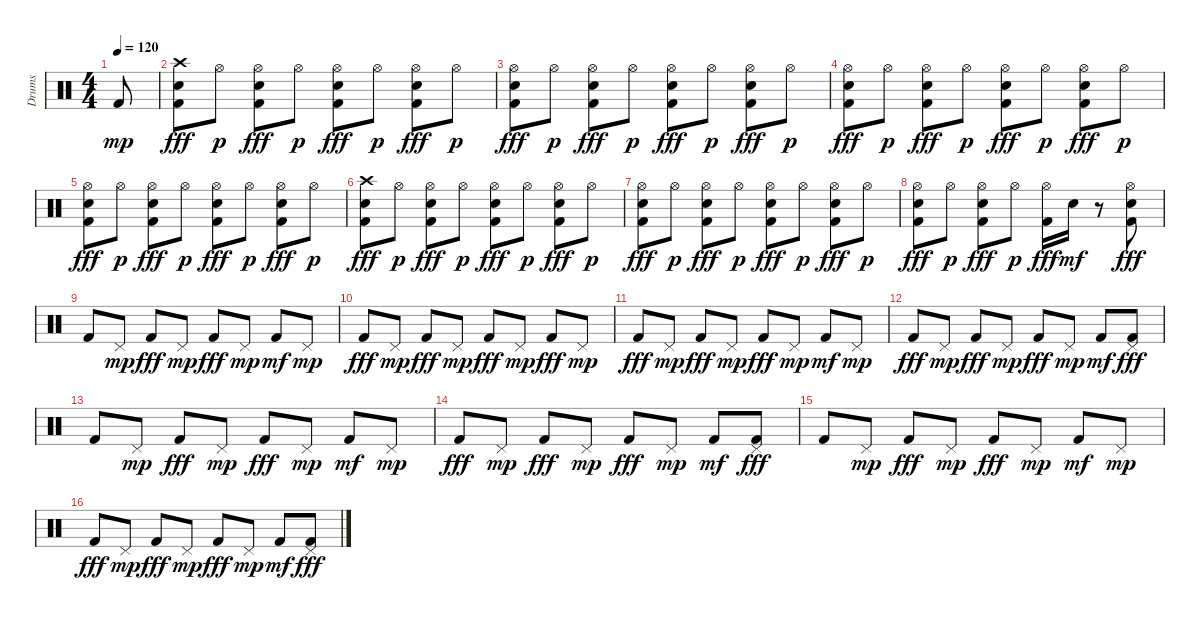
\track ("Drums" "Drums") {instrument percussion}
\staff {score}
\articulation defaults
\ts (4 4)
\tempo 120
\clef neutral
\ks c "Kick (hit) 2".8{dy mp}
|
("Crash high (hit)" "Snare (hit) 2" "Kick (hit) 2").8{dy fff} "Hi-Hat (open)".8{dy p} ("Hi-Hat (open)" "Snare (hit) 2" "Kick (hit) 2").8{dy fff} "Hi-Hat (open)".8{dy p} ("Hi-Hat (open)" "Snare (hit) 2" "Kick (hit) 2").8{dy fff} "Hi-Hat (open)".8{dy p} ("Hi-Hat (open)" "Snare (hit) 2" "Kick (hit) 2").8{dy fff} "Hi-Hat (open)".8{dy p} |
("Hi-Hat (open)" "Snare (hit) 2" "Kick (hit) 2").8{dy fff} "Hi-Hat (open)".8{dy p} ("Hi-Hat (open)" "Snare (hit) 2" "Kick (hit) 2").8{dy fff} "Hi-Hat (open)".8{dy p} ("Hi-Hat (open)" "Snare (hit) 2" "Kick (hit) 2").8{dy fff} "Hi-Hat (open)".8{dy p} ("Hi-Hat (open)" "Snare (hit) 2" "Kick (hit) 2").8{dy fff} "Hi-Hat (open)".8{dy p} |
("Hi-Hat (open)" "Snare (hit) 2" "Kick (hit) 2").8{dy fff} "Hi-Hat (open)".8{dy p} ("Hi-Hat (open)" "Snare (hit) 2" "Kick (hit) 2").8{dy fff} "Hi-Hat (open)".8{dy p} ("Hi-Hat (open)" "Snare (hit) 2" "Kick (hit) 2").8{dy fff} "Hi-Hat (open)".8{dy p} ("Hi-Hat (open)" "Snare (hit) 2" "Kick (hit) 2").8{dy fff} "Hi-Hat (open)".8{dy p} |
("Hi-Hat (open)" "Snare (hit) 2" "Kick (hit) 2").8{dy fff} "Hi-Hat (open)".8{dy p} ("Hi-Hat (open)" "Snare (hit) 2" "Kick (hit) 2").8{dy fff} "Hi-Hat (open)".8{dy p} ("Hi-Hat (open)" "Snare (hit) 2" "Kick (hit) 2").8{dy fff} "Hi-Hat (open)".8{dy p} ("Hi-Hat (open)" "Snare (hit) 2" "Kick (hit) 2").8{dy fff} "Hi-Hat (open)".8{dy p} |
("Crash high (hit)" "Snare (hit) 2" "Kick (hit) 2").8{dy fff} "Hi-Hat (open)".8{dy p} ("Hi-Hat (open)" "Snare (hit) 2" "Kick (hit) 2").8{dy fff} "Hi-Hat (open)".8{dy p} ("Hi-Hat (open)" "Snare (hit) 2" "Kick (hit) 2").8{dy fff} "Hi-Hat (open)".8{dy p} ("Hi-Hat (open)" "Snare (hit) 2" "Kick (hit) 2").8{dy fff} "Hi-Hat (open)".8{dy p} |
("Hi-Hat (open)" "Snare (hit) 2" "Kick (hit) 2").8{dy fff} "Hi-Hat (open)".8{dy p} ("Hi-Hat (open)" "Snare (hit) 2" "Kick (hit) 2").8{dy fff} "Hi-Hat (open)".8{dy p} ("Hi-Hat (open)" "Snare (hit) 2" "Kick (hit) 2").8{dy fff} "Hi-Hat (open)".8{dy p} ("Hi-Hat (open)" "Snare (hit) 2" "Kick (hit) 2").8{dy fff} "Hi-Hat (open)".8{dy p} |
("Hi-Hat (open)" "Snare (hit) 2" "Kick (hit) 2").8{dy fff} "Hi-Hat (open)".8{dy p} ("Hi-Hat (open)" "Snare (hit) 2" "Kick (hit) 2").8{dy fff} "Hi-Hat (open)".8{dy p} ("Hi-Hat (open)" "Kick (hit) 2").16{dy fff} "Snare (hit) 2".16{dy mf} r.8 ("Hi-Hat (open)" "Snare (hit) 2" "Kick (hit) 2").8{dy fff} |
"Kick (hit) 2".8 "Pedal Hi-Hat (hit)".8{dy mp} "Kick (hit) 2".8{dy fff} "Pedal Hi-Hat (hit)".8{dy mp} "Kick (hit) 2".8{dy fff} "Pedal Hi-Hat (hit)".8{dy mp} "Kick (hit) 2".8{dy mf} "Pedal Hi-Hat (hit)".8{dy mp} |
"Kick (hit) 2".8{dy fff} "Pedal Hi-Hat (hit)".8{dy mp} "Kick (hit) 2".8{dy fff} "Pedal Hi-Hat (hit)".8{dy mp} "Kick (hit) 2".8{dy fff} "Pedal Hi-Hat (hit)".8{dy mp} "Kick (hit) 2".8{dy fff} "Pedal Hi-Hat (hit)".8{dy mp} |
"Kick (hit) 2".8{dy fff} "Pedal Hi-Hat (hit)".8{dy mp} "Kick (hit) 2".8{dy fff} "Pedal Hi-Hat (hit)".8{dy mp} "Kick (hit) 2".8{dy fff} "Pedal Hi-Hat (hit)".8{dy mp} "Kick (hit) 2".8{dy mf} "Pedal Hi-Hat (hit)".8{dy mp} |
"Kick (hit) 2".8{dy fff} "Pedal Hi-Hat (hit)".8{dy mp} "Kick (hit) 2".8{dy fff} "Pedal Hi-Hat (hit)".8{dy mp} "Kick (hit) 2".8{dy fff} "Pedal Hi-Hat (hit)".8{dy mp} "Kick (hit) 2".8{dy mf} ("Pedal Hi-Hat (hit)" "Kick (hit) 2").8{dy fff} |
"Kick (hit) 2".8 "Pedal Hi-Hat (hit)".8{dy mp} "Kick (hit) 2".8{dy fff} "Pedal Hi-Hat (hit)".8{dy mp} "Kick (hit) 2".8{dy fff} "Pedal Hi-Hat (hit)".8{dy mp} "Kick (hit) 2".8{dy mf} "Pedal Hi-Hat (hit)".8{dy mp} |
"Kick (hit) 2".8{dy fff} "Pedal Hi-Hat (hit)".8{dy mp} "Kick (hit) 2".8{dy fff} "Pedal Hi-Hat (hit)".8{dy mp} "Kick (hit) 2".8{dy fff} "Pedal Hi-Hat (hit)".8{dy mp} "Kick (hit) 2".8{dy mf} ("Pedal Hi-Hat (hit)" "Kick (hit) 2").8{dy fff} |
"Kick (hit) 2".8 "Pedal Hi-Hat (hit)".8{dy mp} "Kick (hit) 2".8{dy fff} "Pedal Hi-Hat (hit)".8{dy mp} "Kick (hit) 2".8{dy fff} "Pedal Hi-Hat (hit)".8{dy mp} "Kick (hit) 2".8{dy mf} "Pedal Hi-Hat (hit)".8{dy mp} |
"Kick (hit) 2".8{dy fff} "Pedal Hi-Hat (hit)".8{dy mp} "Kick (hit) 2".8{dy fff} "Pedal Hi-Hat (hit)".8{dy mp} "Kick (hit) 2".8{dy fff} "Pedal Hi-Hat (hit)".8{dy mp} "Kick (hit) 2".8{dy mf} ("Pedal Hi-Hat (hit)" "Kick (hit) 2").8{dy fff}
